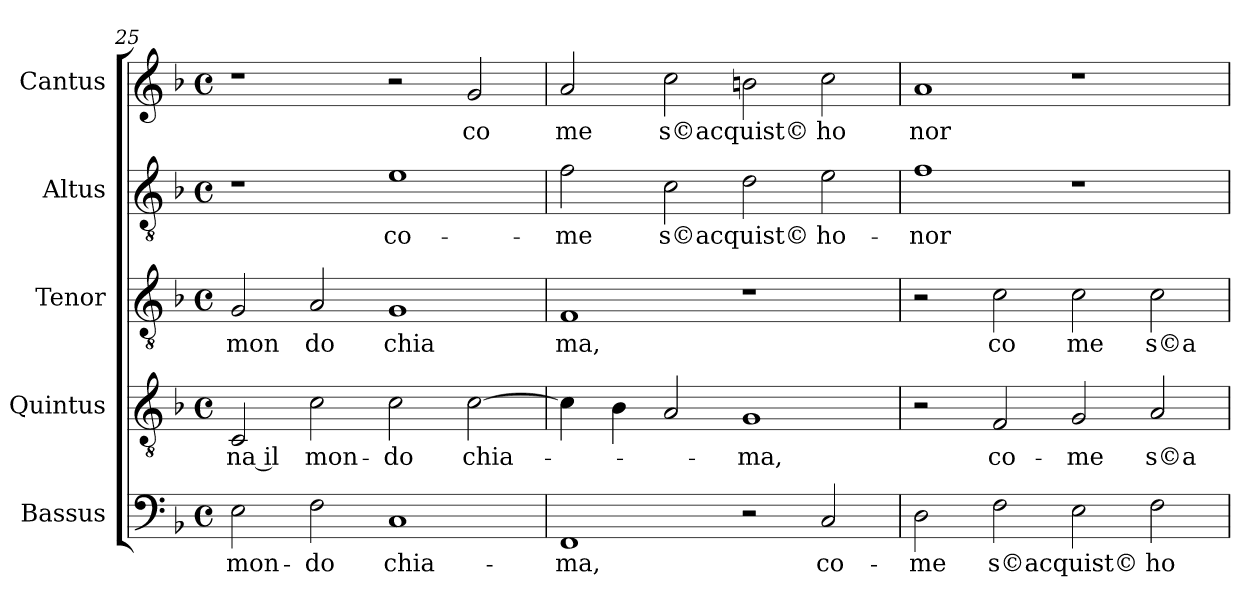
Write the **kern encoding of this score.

**kern	**text	**kern	**text	**kern	**text	**kern	**text	**kern	**text
*part5	*part5	*part4	*part4	*part3	*part3	*part2	*part2	*part1	*part1
*staff5	*staff5	*staff4	*staff4	*staff3	*staff3	*staff2	*staff2	*staff1	*staff1
*I"Bassus	*	*I"Quintus	*	*I"Tenor	*	*I"Altus	*	*I"Cantus	*
*clefF4	*	*clefGv2	*	*clefGv2	*	*clefGv2	*	*clefG2	*
*k[b-]	*	*k[b-]	*	*k[b-]	*	*k[b-]	*	*k[b-]	*
*F:	*	*F:	*	*F:	*	*F:	*	*F:	*
*M4/4	*	*M4/4	*	*M4/4	*	*M4/4	*	*M4/4	*
*met(c)	*	*met(c)	*	*met(c)	*	*met(c)	*	*met(c)	*
=25	=25	=25	=25	=25	=25	=25	=25	=25	=25
!	!LO:LY:b:cj	!	!LO:LY:b:rj	!	!LO:LY:b:cj	!	!	!	!
2E\	mon-	2C/	-na il	2G/	mon	1r	.	1r	.
!	!LO:LY:b:cj	!	!LO:LY:b:cj	!	!LO:LY:b:cj	!	!	!	!
2F\	-do	2c\	mon-	2A/	do	.	.	.	.
!	!LO:LY:b:cj	!	!LO:LY:b:cj	!	!LO:LY:b:cj	!	!LO:LY:b:cj	!	!
1C	chia-	2c\	-do	1G	chia	1e	co-	2r	.
!	!	!	!LO:LY:b	!	!	!	!	!	!LO:LY:b:cj
.	.	[>2c\	chia-	.	.	.	.	2g/	co
=26	=26	=26	=26	=26	=26	=26	=26	=26	=26
!	!LO:LY:b:cj	!	!	!	!LO:LY:b:cj	!	!LO:LY:b:cj	!	!LO:LY:b:cj
1FF	-ma,	4c\]	.	1F	ma,	2f\	-me	2a/	me
.	.	4B-\	.	.	.	.	.	.	.
!	!	!	!	!	!	!	!LO:LY:b	!	!LO:LY:b
.	.	2A/	.	.	.	2c\	s©acquist©	2cc\	s©acquist©
!	!	!	!LO:LY:b:cj	!	!	!	!	!	!
2r	.	1G	-ma,	1r	.	2d\	.	2bn\	.
!	!LO:LY:b:cj	!	!	!	!	!	!LO:LY:b:cj	!	!LO:LY:b:cj
2C/	co-	.	.	.	.	2e\	ho-	2cc\	ho
=27	=27	=27	=27	=27	=27	=27	=27	=27	=27
!	!LO:LY:b:cj	!	!	!	!	!	!LO:LY:b:cj	!	!LO:LY:b:cj
2D\	-me	2r	.	2r	.	1f	-nor	1a	nor
!	!LO:LY:b	!	!LO:LY:b:cj	!	!LO:LY:b:cj	!	!	!	!
2F\	s©acquist©	2F/	co-	2c\	co	.	.	.	.
!	!	!	!LO:LY:b:cj	!	!LO:LY:b:cj	!	!	!	!
2E\	.	2G/	-me	2c\	me	1r	.	1r	.
!	!LO:LY:b:cj	!	!LO:LY:b:cj	!	!LO:LY:b:cj	!	!	!	!
2F\	ho-	2A/	s©a-	2c\	s©a	.	.	.	.
=	=	=	=	=	=	=	=	=	=
*-	*-	*-	*-	*-	*-	*-	*-	*-	*-
